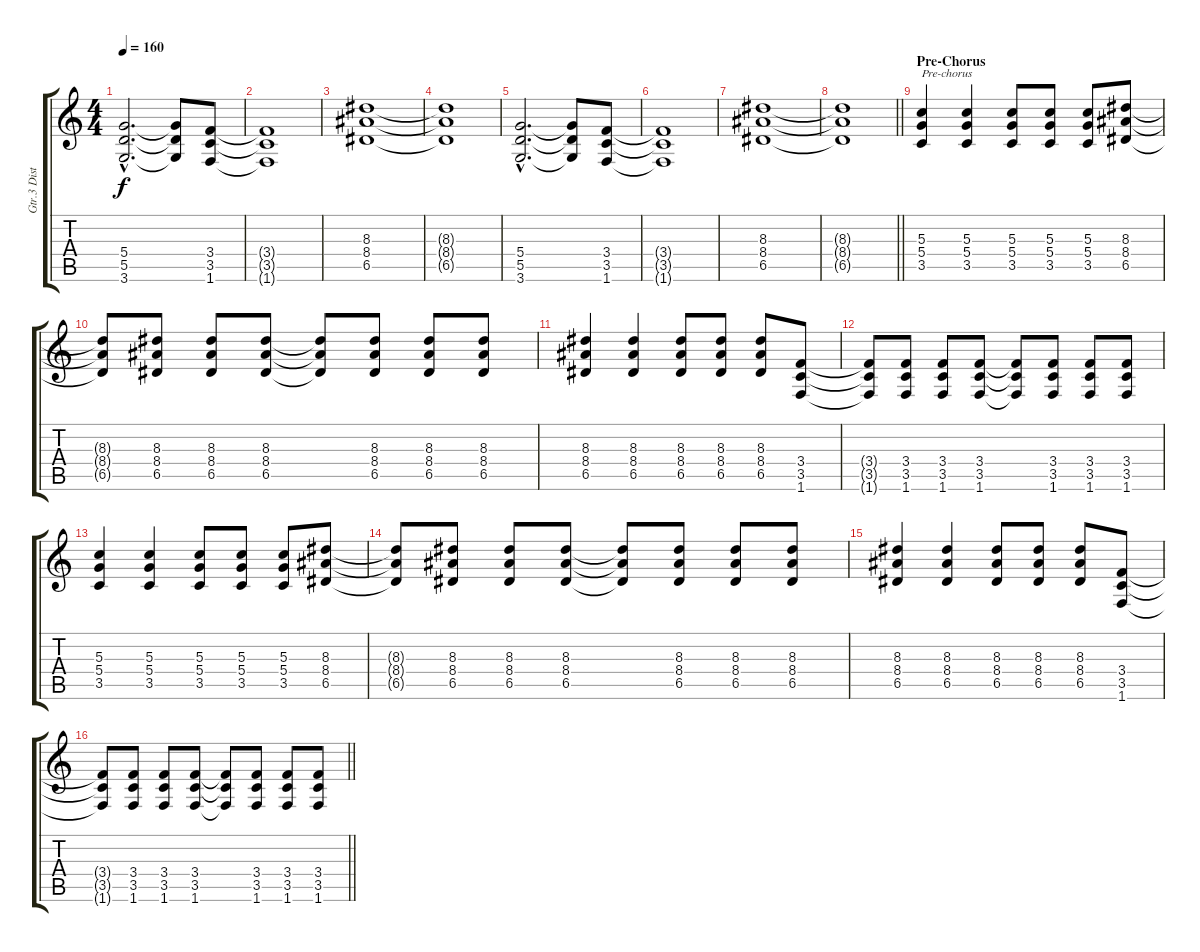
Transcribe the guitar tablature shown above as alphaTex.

\track ("Gtr.3 Dist. (Rhythm)" "Gtr.3 Dist") {instrument distortionguitar}
\staff {score tabs}
\tuning (E4 B3 G3 D3 A2 E2) {hide}
\ts (4 4)
\tempo 160
\clef g2
\ks c
(5.4{hac} 5.5{hac} 3.6{hac}).2{d dy f} (5.4{t} 5.5{t} 3.6{t}).8 (3.4 3.5 1.6).8 |
(3.4{t} 3.5{t} 1.6{t}).1 |
(8.3 8.4 6.5).1 |
(8.3{t} 8.4{t} 6.5{t}).1 |
(5.4{hac} 5.5{hac} 3.6{hac}).2{d} (5.4{t} 5.5{t} 3.6{t}).8 (3.4 3.5 1.6).8 |
(3.4{t} 3.5{t} 1.6{t}).1 |
(8.3 8.4 6.5).1 |
\barLineRight lightlight
(8.3{t} 8.4{t} 6.5{t}).1 |
\section ("" "Pre-Chorus")
(5.3 5.4 3.5).4{txt "Pre-chorus"} (5.3 5.4 3.5).4 (5.3 5.4 3.5).8 (5.3 5.4 3.5).8 (5.3 5.4 3.5).8 (8.3 8.4 6.5).8 |
(8.3{t} 8.4{t} 6.5{t}).8 (8.3 8.4 6.5).8 (8.3 8.4 6.5).8 (8.3 8.4 6.5).8 (8.3{t} 8.4{t} 6.5{t}).8 (8.3 8.4 6.5).8 (8.3 8.4 6.5).8 (8.3 8.4 6.5).8 |
(8.3 8.4 6.5).4 (8.3 8.4 6.5).4 (8.3 8.4 6.5).8 (8.3 8.4 6.5).8 (8.3 8.4 6.5).8 (3.4 3.5 1.6).8 |
(3.4{t} 3.5{t} 1.6{t}).8 (3.4 3.5 1.6).8 (3.4 3.5 1.6).8 (3.4 3.5 1.6).8 (3.4{t} 3.5{t} 1.6{t}).8 (3.4 3.5 1.6).8 (3.4 3.5 1.6).8 (3.4 3.5 1.6).8 |
(5.3 5.4 3.5).4 (5.3 5.4 3.5).4 (5.3 5.4 3.5).8 (5.3 5.4 3.5).8 (5.3 5.4 3.5).8 (8.3 8.4 6.5).8 |
(8.3{t} 8.4{t} 6.5{t}).8 (8.3 8.4 6.5).8 (8.3 8.4 6.5).8 (8.3 8.4 6.5).8 (8.3{t} 8.4{t} 6.5{t}).8 (8.3 8.4 6.5).8 (8.3 8.4 6.5).8 (8.3 8.4 6.5).8 |
(8.3 8.4 6.5).4 (8.3 8.4 6.5).4 (8.3 8.4 6.5).8 (8.3 8.4 6.5).8 (8.3 8.4 6.5).8 (3.4 3.5 1.6).8 |
\barLineRight lightlight
(3.4{t} 3.5{t} 1.6{t}).8 (3.4 3.5 1.6).8 (3.4 3.5 1.6).8 (3.4 3.5 1.6).8 (3.4{t} 3.5{t} 1.6{t}).8 (3.4 3.5 1.6).8 (3.4 3.5 1.6).8 (3.4 3.5 1.6).8
